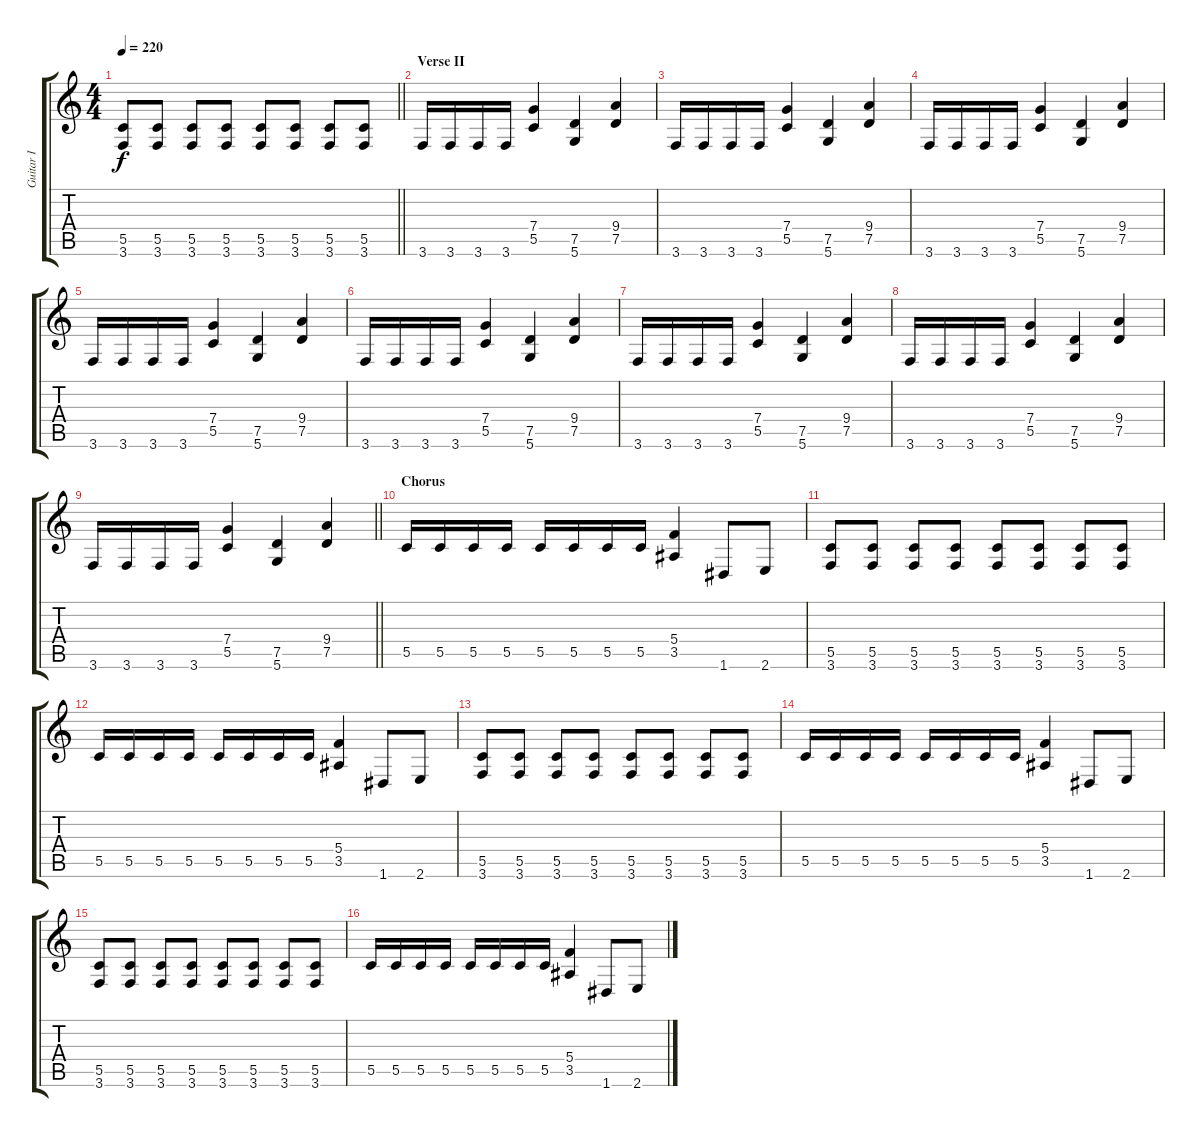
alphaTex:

\track ("Guitar I" "Guitar I") {instrument overdrivenguitar}
\staff {score tabs}
\tuning (D4 A3 F3 C3 G2 D2) {hide}
\ts (4 4)
\tempo 220
\clef g2
\barLineRight lightlight
\ks c
(5.5 3.6).8{dy f} (5.5 3.6).8 (5.5 3.6).8 (5.5 3.6).8 (5.5 3.6).8 (5.5 3.6).8 (5.5 3.6).8 (5.5 3.6).8 |
\section ("" "Verse II")
3.6.16 3.6.16 3.6.16 3.6.16 (7.4 5.5).4 (7.5 5.6).4 (9.4 7.5).4 |
3.6.16 3.6.16 3.6.16 3.6.16 (7.4 5.5).4 (7.5 5.6).4 (9.4 7.5).4 |
3.6.16 3.6.16 3.6.16 3.6.16 (7.4 5.5).4 (7.5 5.6).4 (9.4 7.5).4 |
3.6.16 3.6.16 3.6.16 3.6.16 (7.4 5.5).4 (7.5 5.6).4 (9.4 7.5).4 |
3.6.16 3.6.16 3.6.16 3.6.16 (7.4 5.5).4 (7.5 5.6).4 (9.4 7.5).4 |
3.6.16 3.6.16 3.6.16 3.6.16 (7.4 5.5).4 (7.5 5.6).4 (9.4 7.5).4 |
3.6.16 3.6.16 3.6.16 3.6.16 (7.4 5.5).4 (7.5 5.6).4 (9.4 7.5).4 |
\barLineRight lightlight
3.6.16 3.6.16 3.6.16 3.6.16 (7.4 5.5).4 (7.5 5.6).4 (9.4 7.5).4 |
\section ("" "Chorus")
5.5.16 5.5.16 5.5.16 5.5.16 5.5.16 5.5.16 5.5.16 5.5.16 (5.4 3.5).4 1.6.8 2.6.8 |
(5.5 3.6).8 (5.5 3.6).8 (5.5 3.6).8 (5.5 3.6).8 (5.5 3.6).8 (5.5 3.6).8 (5.5 3.6).8 (5.5 3.6).8 |
5.5.16 5.5.16 5.5.16 5.5.16 5.5.16 5.5.16 5.5.16 5.5.16 (5.4 3.5).4 1.6.8 2.6.8 |
(5.5 3.6).8 (5.5 3.6).8 (5.5 3.6).8 (5.5 3.6).8 (5.5 3.6).8 (5.5 3.6).8 (5.5 3.6).8 (5.5 3.6).8 |
5.5.16 5.5.16 5.5.16 5.5.16 5.5.16 5.5.16 5.5.16 5.5.16 (5.4 3.5).4 1.6.8 2.6.8 |
(5.5 3.6).8 (5.5 3.6).8 (5.5 3.6).8 (5.5 3.6).8 (5.5 3.6).8 (5.5 3.6).8 (5.5 3.6).8 (5.5 3.6).8 |
5.5.16 5.5.16 5.5.16 5.5.16 5.5.16 5.5.16 5.5.16 5.5.16 (5.4 3.5).4 1.6.8 2.6.8
